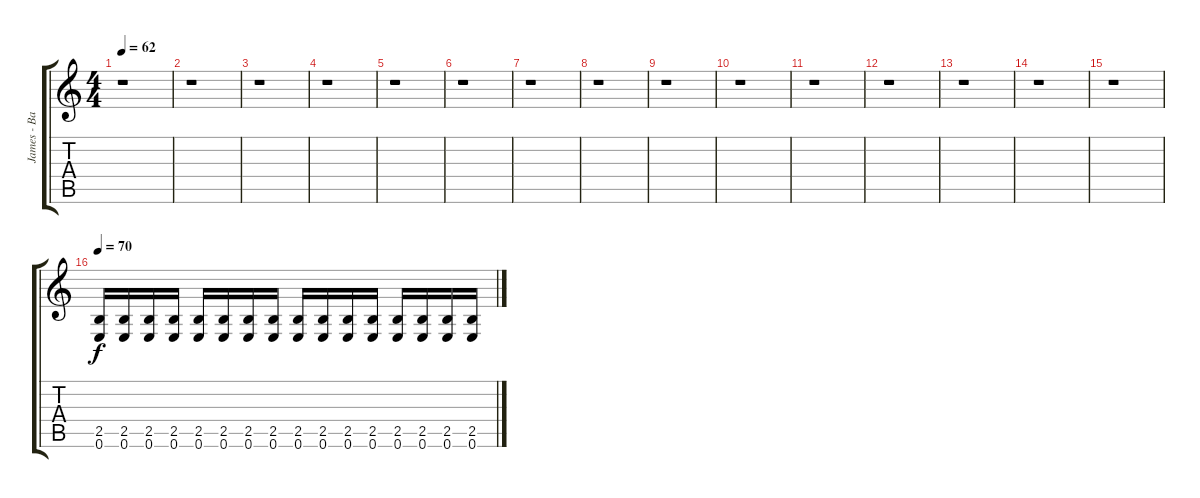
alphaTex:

\track ("James - Back Guitar" "James - Ba") {instrument distortionguitar}
\staff {score tabs}
\tuning (E4 B3 G3 D3 A2 E2) {hide}
\ts (4 4)
\tempo 62
\clef g2
\ks c
r.1{dy f} |
r.1 |
r.1 |
r.1 |
r.1 |
r.1 |
r.1 |
r.1 |
r.1 |
r.1 |
r.1 |
r.1 |
r.1 |
r.1 |
r.1 |
\tempo 70
(2.5 0.6).16 (2.5 0.6).16 (2.5 0.6).16 (2.5 0.6).16 (2.5 0.6).16 (2.5 0.6).16 (2.5 0.6).16 (2.5 0.6).16 (2.5 0.6).16 (2.5 0.6).16 (2.5 0.6).16 (2.5 0.6).16 (2.5 0.6).16 (2.5 0.6).16 (2.5 0.6).16 (2.5 0.6).16
